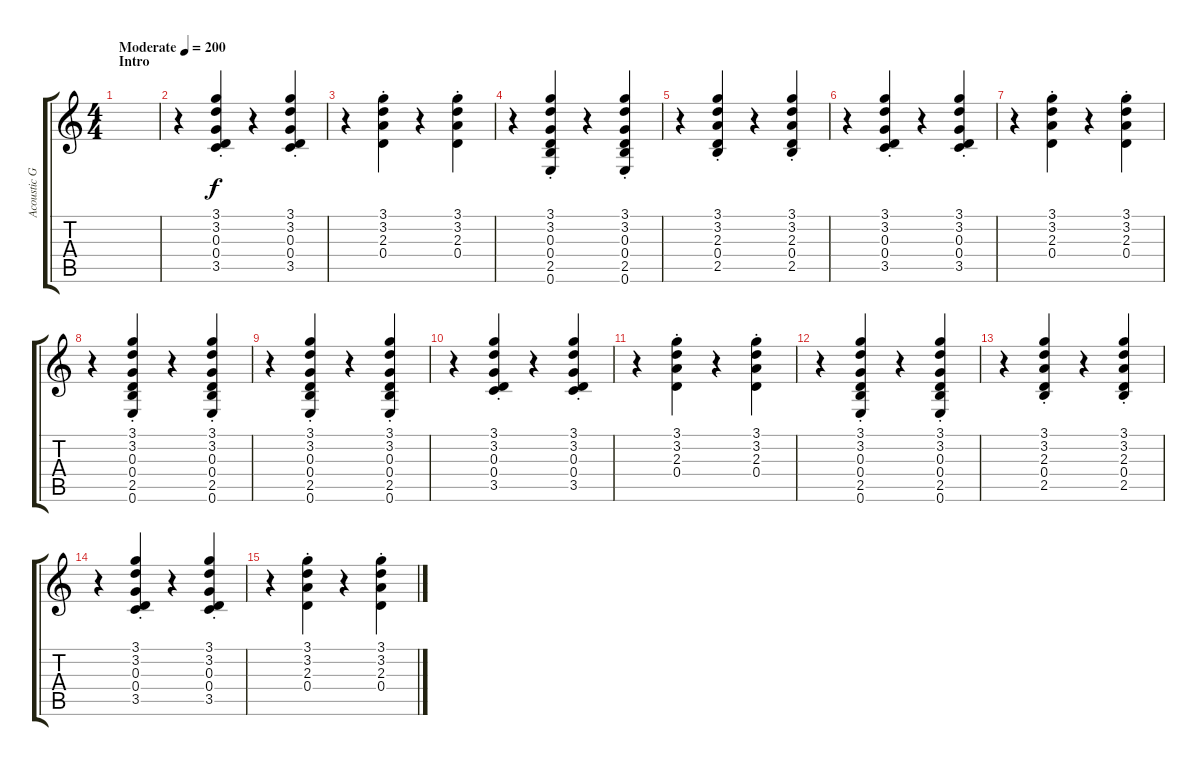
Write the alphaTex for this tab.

\track ("Acoustic Guitar 1" "Acoustic G") {instrument acousticguitarsteel}
\staff {score tabs}
\tuning (E4 B3 G3 D3 A2 E2) {hide}
\ts (4 4)
\section ("" "Intro")
\tempo (200 "Moderate")
\clef g2
\ks c
|
r.4 (3.1{st} 3.2{st} 0.3{st} 0.4{st} 3.5{st}).4 r.4 (3.1{st} 3.2{st} 0.3{st} 0.4{st} 3.5{st}).4 |
r.4 (3.1{st} 3.2{st} 2.3{st} 0.4{st}).4 r.4 (3.1{st} 3.2{st} 2.3{st} 0.4{st}).4 |
r.4 (3.1{st} 3.2{st} 0.3{st} 0.4{st} 2.5{st} 0.6{st}).4 r.4 (3.1{st} 3.2{st} 0.3{st} 0.4{st} 2.5{st} 0.6{st}).4 |
r.4 (3.1{st} 3.2{st} 2.3{st} 0.4{st} 2.5{st}).4 r.4 (3.1{st} 3.2{st} 2.3{st} 0.4{st} 2.5{st}).4 |
r.4 (3.1{st} 3.2{st} 0.3{st} 0.4{st} 3.5{st}).4 r.4 (3.1{st} 3.2{st} 0.3{st} 0.4{st} 3.5{st}).4 |
r.4 (3.1{st} 3.2{st} 2.3{st} 0.4{st}).4 r.4 (3.1{st} 3.2{st} 2.3{st} 0.4{st}).4 |
r.4 (3.1{st} 3.2{st} 0.3{st} 0.4{st} 2.5{st} 0.6{st}).4 r.4 (3.1{st} 3.2{st} 0.3{st} 0.4{st} 2.5{st} 0.6{st}).4 |
r.4 (3.1{st} 3.2{st} 0.3{st} 0.4{st} 2.5{st} 0.6{st}).4 r.4 (3.1{st} 3.2{st} 0.3{st} 0.4{st} 2.5{st} 0.6{st}).4 |
r.4 (3.1{st} 3.2{st} 0.3{st} 0.4{st} 3.5{st}).4 r.4 (3.1{st} 3.2{st} 0.3{st} 0.4{st} 3.5{st}).4 |
r.4 (3.1{st} 3.2{st} 2.3{st} 0.4{st}).4 r.4 (3.1{st} 3.2{st} 2.3{st} 0.4{st}).4 |
r.4 (3.1{st} 3.2{st} 0.3{st} 0.4{st} 2.5{st} 0.6{st}).4 r.4 (3.1{st} 3.2{st} 0.3{st} 0.4{st} 2.5{st} 0.6{st}).4 |
r.4 (3.1{st} 3.2{st} 2.3{st} 0.4{st} 2.5{st}).4 r.4 (3.1{st} 3.2{st} 2.3{st} 0.4{st} 2.5{st}).4 |
r.4 (3.1{st} 3.2{st} 0.3{st} 0.4{st} 3.5{st}).4 r.4 (3.1{st} 3.2{st} 0.3{st} 0.4{st} 3.5{st}).4 |
r.4 (3.1{st} 3.2{st} 2.3{st} 0.4{st}).4 r.4 (3.1{st} 3.2{st} 2.3{st} 0.4{st}).4
